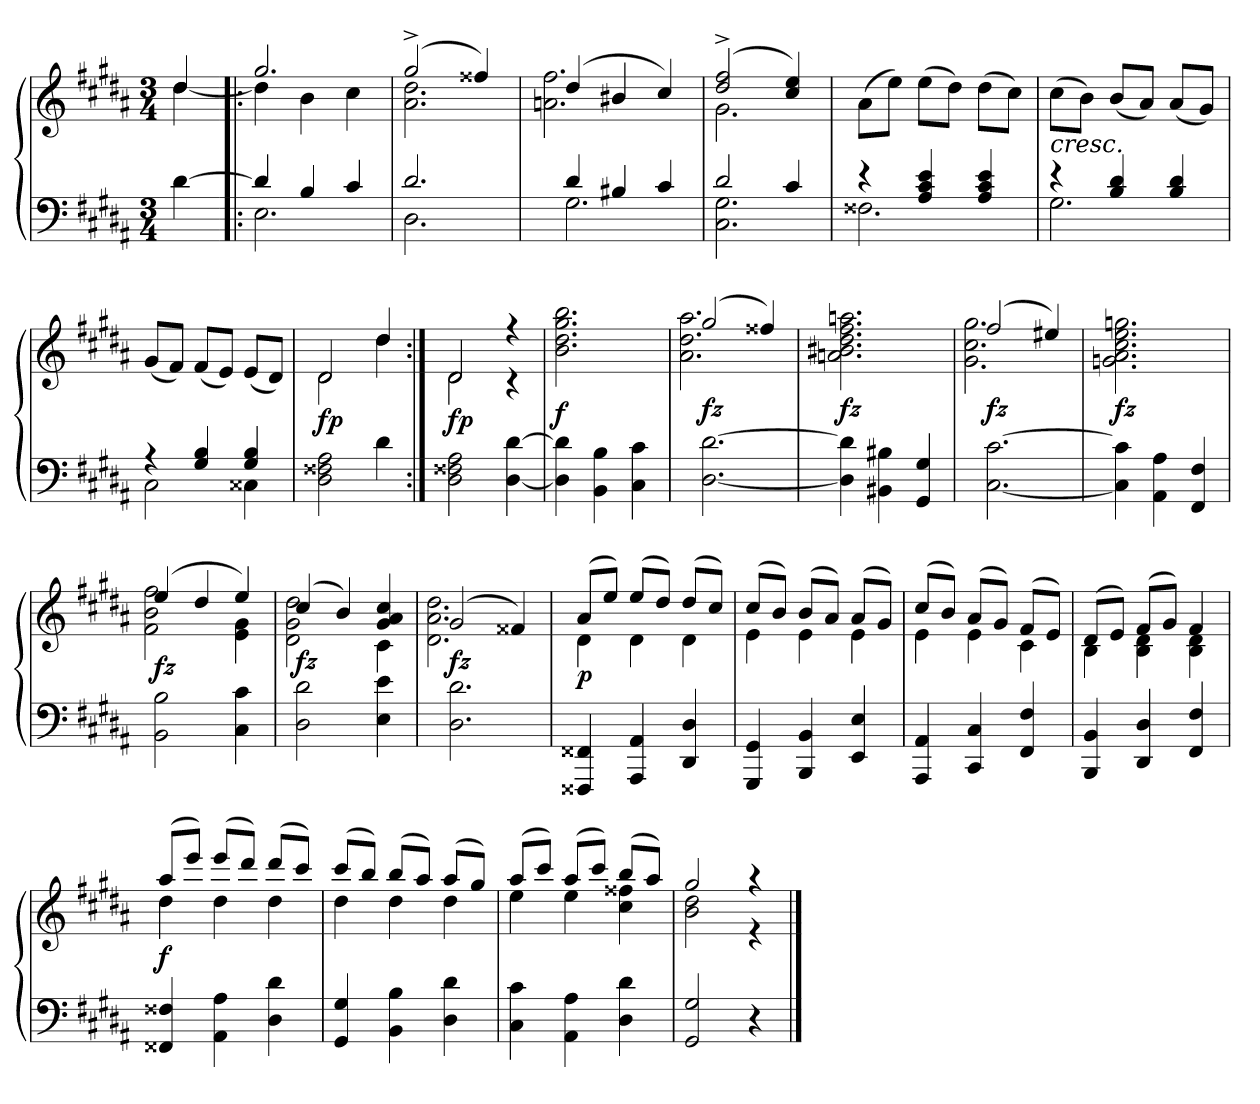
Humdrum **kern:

**kern	**kern	**dynam
*part1	*part1	*part1
*staff2	*staff1	*staff1/2
*clefF4	*clefG2	*
*k[f#c#g#d#a#]	*k[f#c#g#d#a#]	*
*g#:	*g#:	*
*M3/4	*M3/4	*
*MM160	*MM160	*
=1	=1	=1
*	*^	*
[4d#	4dd#	[4dd#	.
=!|:	=!|:	=!|:	=!|:
*^	*	*	*
4d#]	2.E	2.gg#	4dd#]	.
4B	.	.	4b	.
4c#	.	.	4cc#	.
=	=	=	=	=
2.d#	2.D#	(2gg#^	2.a# 2.dd#	.
.	.	4ff##X)	.	.
=	=	=	=	=
4d#	2.G#	(4dd#	2.an 2.ff#	.
4B#X	.	4b#X	.	.
4c#	.	4cc#)	.	.
=	=	=	=	=
2d#	2.C# 2.G#	(2dd#^ 2ff#^	2.g#	.
4c#	.	4cc# 4ee)	.	.
*	*	*v	*v	*
=	=	=	=
4r	2.F##X	(8a#L	.
.	.	8eeJ)	.
4A# 4c# 4e	.	(8eeL	.
.	.	8dd#J)	.
4A# 4c# 4e	.	(8dd#L	.
.	.	8cc#J)	.
=	=	=	=
!	!	!LO:TX:b:i:t=cresc.	!
4r	2.G#	(8cc#L	.
.	.	8bJ)	.
4B 4d#	.	(8bL	.
.	.	8a#J)	.
4B 4d#	.	(8a#L	.
.	.	8g#J)	.
=	=	=	=
4r	2C#	(8g#L	.
.	.	8f#J)	.
4G# 4B	.	(8f#L	.
.	.	8eJ)	.
4G# 4B	4C##X	(8eL	.
.	.	8d#J)	.
*v	*v	*	*
=	=	=
*	*^	*
2D# 2F##X 2A#	2d#	2d#	fp
4d#	4dd#	4dd#	.
=:|!	=:|!	=:|!	=:|!
2D# 2F##X 2A#	2d#	2d#	fp
[4D# [4d#	4r	4r	.
*	*v	*v	*
=	=	=
4D#] 4d#]	2.b 2.dd# 2.gg# 2.bb	f
4BB 4B	.	.
4C# 4c#	.	.
=	=	=
*	*^	*
[2.D# [2.d#	(2gg#	2.a# 2.dd# 2.aa#	fz
.	4ff##X)	.	.
*	*v	*v	*
=	=	=
4D#] 4d#]	2.an 2.b#X 2.dd# 2.ff# 2.aan	fz
4BB#X 4B#X	.	.
4GG# 4G#	.	.
=	=	=
*	*^	*
[2.C# [2.c#	(2ff#	2.g# 2.cc# 2.gg#	fz
.	4ee#X)	.	.
*	*v	*v	*
=	=	=
4C#] 4c#]	2.gn 2.a# 2.cc# 2.ee 2.ggn	fz
4AA# 4A#	.	.
4FF# 4F#	.	.
=	=	=
*	*^	*
2BB 2B	(4ee	2f# 2b 2ff#	fz
.	4dd#	.	.
4C# 4c#	4ee)	4e 4g#	.
=	=	=	=
2D# 2d#	(4cc#	2d# 2g# 2dd#	fz
.	4b)	.	.
4E 4e	4g# 4a# 4cc#	4c#	.
=	=	=	=
2.D# 2.d#	(2g#	2.d# 2.a# 2.dd#	fz
.	4f##X)	.	.
=	=	=	=
4FFF##X 4FF##X	(8a#L	4d#	p
.	8eeJ)	.	.
4AAA# 4AA#	(8eeL	4d#	.
.	8dd#J)	.	.
4DD# 4D#	(8dd#L	4d#	.
.	8cc#J)	.	.
=	=	=	=
4GGG# 4GG#	(8cc#L	4e	.
.	8bJ)	.	.
4BBB 4BB	(8bL	4e	.
.	8a#J)	.	.
4EE 4E	(8a#L	4e	.
.	8g#J)	.	.
=	=	=	=
4AAA# 4AA#	(8cc#L	4e	.
.	8bJ)	.	.
4CC# 4C#	(8a#L	4e	.
.	8g#J)	.	.
4FF# 4F#	(8f#L	4c#	.
.	8eJ)	.	.
=	=	=	=
4BBB 4BB	(8d#L	4B	.
.	8eJ)	.	.
4DD# 4D#	(8f#L	4B 4d#	.
.	8g#J)	.	.
4FF# 4F#	4f#	4B 4d#	.
=	=	=	=
4FF##X 4F##X	(8aa#L	4dd#	f
.	8eeeJ)	.	.
4AA# 4A#	(8eeeL	4dd#	.
.	8ddd#J)	.	.
4D# 4d#	(8ddd#L	4dd#	.
.	8ccc#J)	.	.
=	=	=	=
4GG# 4G#	(8ccc#L	4dd#	.
.	8bbJ)	.	.
4BB 4B	(8bbL	4dd#	.
.	8aa#J)	.	.
4D# 4d#	(8aa#L	4dd#	.
.	8gg#J)	.	.
=	=	=	=
4C# 4c#	(8aa#L	4ee	.
.	8ccc#J)	.	.
4AA# 4A#	(8aa#L	4ee	.
.	8ccc#J)	.	.
4D# 4d#	(8bbL	4cc# 4ff##X	.
.	8aa#J)	.	.
=	=	=	=
2GG# 2G#	2gg#	2b 2dd#	.
4r	4r	4r	.
*	*v	*v	*
==	==	==
*-	*-	*-
